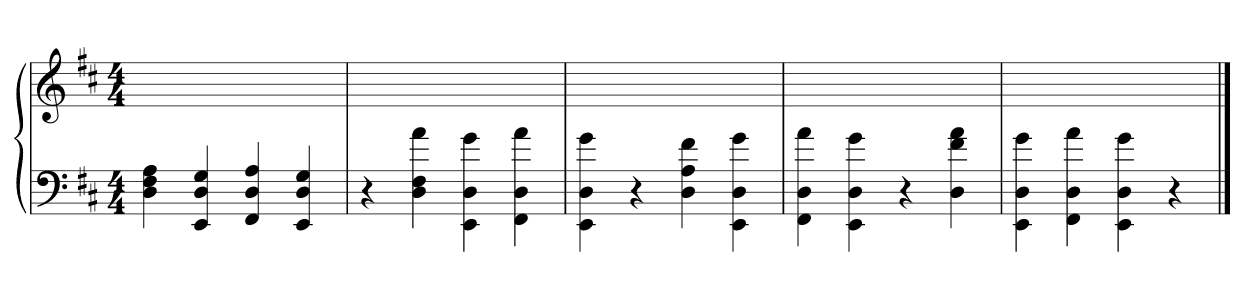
**kern	**kern
*part2	*part1
*staff2	*staff1
*clefF4	*clefG2
*k[f#c#]	*k[f#c#]
*D:	*D:
*M4/4	*M4/4
*MM60	*MM60
=1	=1
4D 4F# 4A	1ryy
4EE 4D 4G	.
4FF# 4D 4A	.
4EE 4D 4G	.
=2	=2
4r	1ryy
4D 4F# 4a	.
4EE 4D 4g	.
4FF# 4D 4a	.
=3	=3
4EE 4D 4g	1ryy
4r	.
4D 4A 4f#	.
4EE 4D 4g	.
=4	=4
4FF# 4D 4a	1ryy
4EE 4D 4g	.
4r	.
4D 4f# 4a	.
=5	=5
4EE 4D 4g	1ryy
4FF# 4D 4a	.
4EE 4D 4g	.
4r	.
==	==
*-	*-
